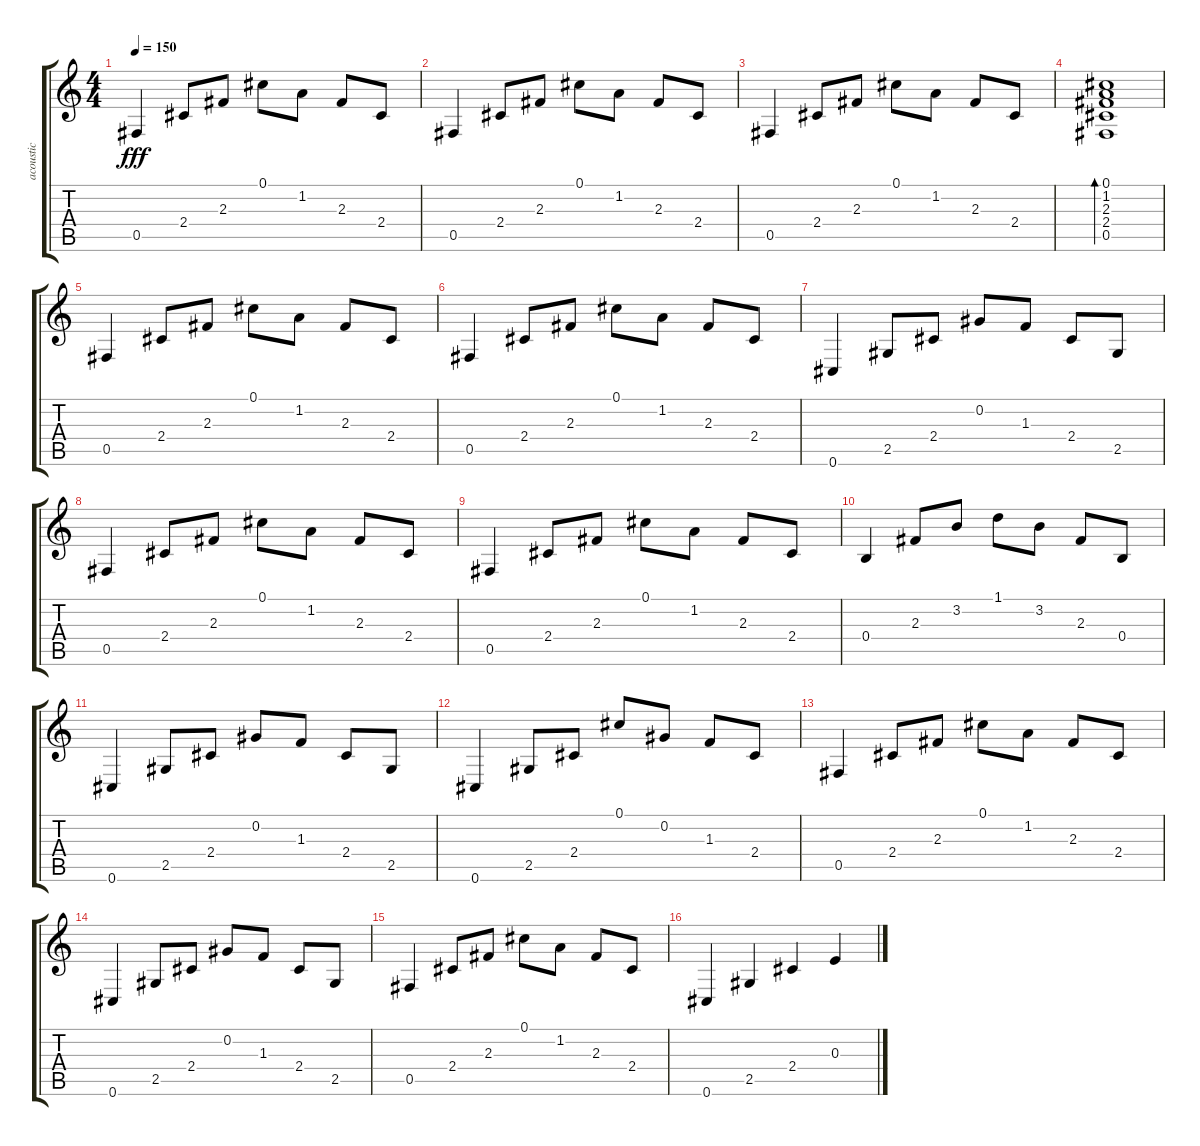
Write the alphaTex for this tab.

\track ("acoustic" "acoustic") {instrument acousticguitarsteel}
\staff {score tabs}
\tuning (Db4 Ab3 E3 B2 Gb2 Db2) {hide}
\ts (4 4)
\tempo 150
\clef g2
\ks c
0.5.4{dy fff instrument acousticguitarsteel} 2.4.8 2.3.8 0.1.8 1.2.8 2.3.8 2.4.8 |
0.5.4 2.4.8 2.3.8 0.1.8 1.2.8 2.3.8 2.4.8 |
0.5.4 2.4.8 2.3.8 0.1.8 1.2.8 2.3.8 2.4.8 |
(0.1 1.2 2.3 2.4 0.5).1{bd 240} |
0.5.4 2.4.8 2.3.8 0.1.8 1.2.8 2.3.8 2.4.8 |
0.5.4 2.4.8 2.3.8 0.1.8 1.2.8 2.3.8 2.4.8 |
0.6.4 2.5.8 2.4.8 0.2.8 1.3.8 2.4.8 2.5.8 |
0.5.4 2.4.8 2.3.8 0.1.8 1.2.8 2.3.8 2.4.8 |
0.5.4 2.4.8 2.3.8 0.1.8 1.2.8 2.3.8 2.4.8 |
0.4.4 2.3.8 3.2.8 1.1.8 3.2.8 2.3.8 0.4.8 |
0.6.4 2.5.8 2.4.8 0.2.8 1.3.8 2.4.8 2.5.8 |
0.6.4 2.5.8 2.4.8 0.1.8 0.2.8 1.3.8 2.4.8 |
0.5.4 2.4.8 2.3.8 0.1.8 1.2.8 2.3.8 2.4.8 |
0.6.4 2.5.8 2.4.8 0.2.8 1.3.8 2.4.8 2.5.8 |
0.5.4 2.4.8 2.3.8 0.1.8 1.2.8 2.3.8 2.4.8 |
0.6.4 2.5.4 2.4.4 0.3.4
